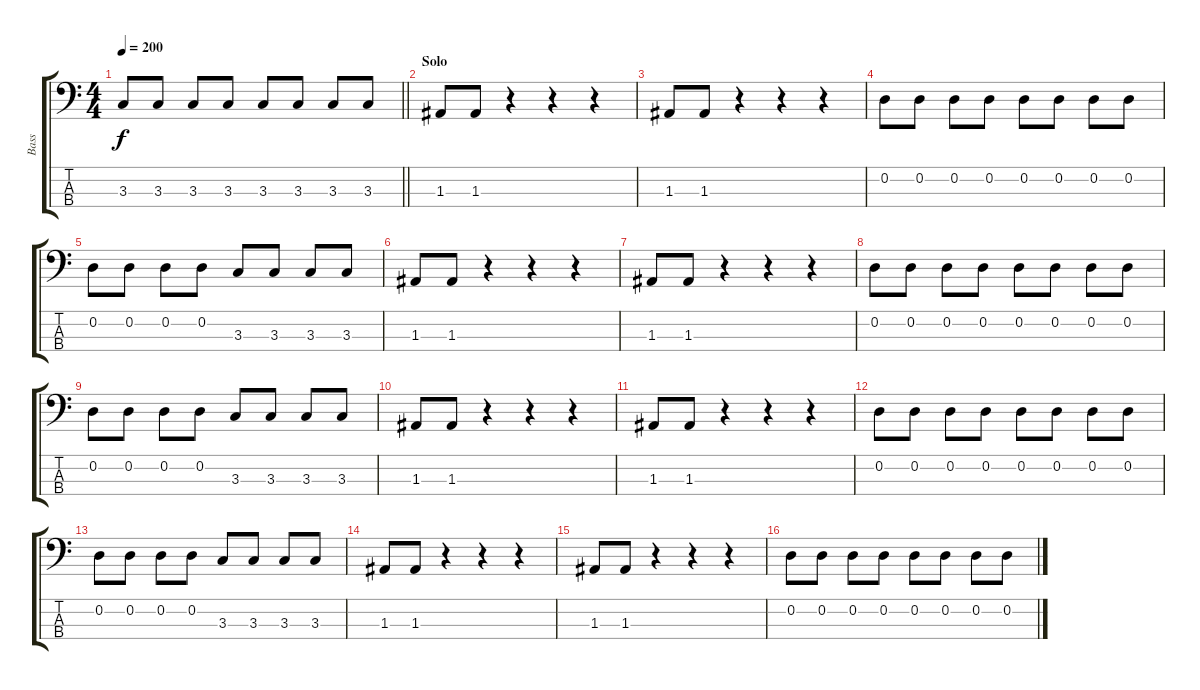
\track ("Bass" "Bass") {instrument electricbassfinger}
\staff {score tabs}
\tuning (G2 D2 A1 D1) {hide}
\ts (4 4)
\tempo 200
\clef f4
\barLineRight lightlight
\ks c
3.3.8{dy f} 3.3.8 3.3.8 3.3.8 3.3.8 3.3.8 3.3.8 3.3.8 |
\section ("" "Solo")
1.3.8 1.3.8 r.4 r.4 r.4 |
1.3.8 1.3.8 r.4 r.4 r.4 |
0.2.8 0.2.8 0.2.8 0.2.8 0.2.8 0.2.8 0.2.8 0.2.8 |
0.2.8 0.2.8 0.2.8 0.2.8 3.3.8 3.3.8 3.3.8 3.3.8 |
1.3.8 1.3.8 r.4 r.4 r.4 |
1.3.8 1.3.8 r.4 r.4 r.4 |
0.2.8 0.2.8 0.2.8 0.2.8 0.2.8 0.2.8 0.2.8 0.2.8 |
0.2.8 0.2.8 0.2.8 0.2.8 3.3.8 3.3.8 3.3.8 3.3.8 |
1.3.8 1.3.8 r.4 r.4 r.4 |
1.3.8 1.3.8 r.4 r.4 r.4 |
0.2.8 0.2.8 0.2.8 0.2.8 0.2.8 0.2.8 0.2.8 0.2.8 |
0.2.8 0.2.8 0.2.8 0.2.8 3.3.8 3.3.8 3.3.8 3.3.8 |
1.3.8 1.3.8 r.4 r.4 r.4 |
1.3.8 1.3.8 r.4 r.4 r.4 |
0.2.8 0.2.8 0.2.8 0.2.8 0.2.8 0.2.8 0.2.8 0.2.8
